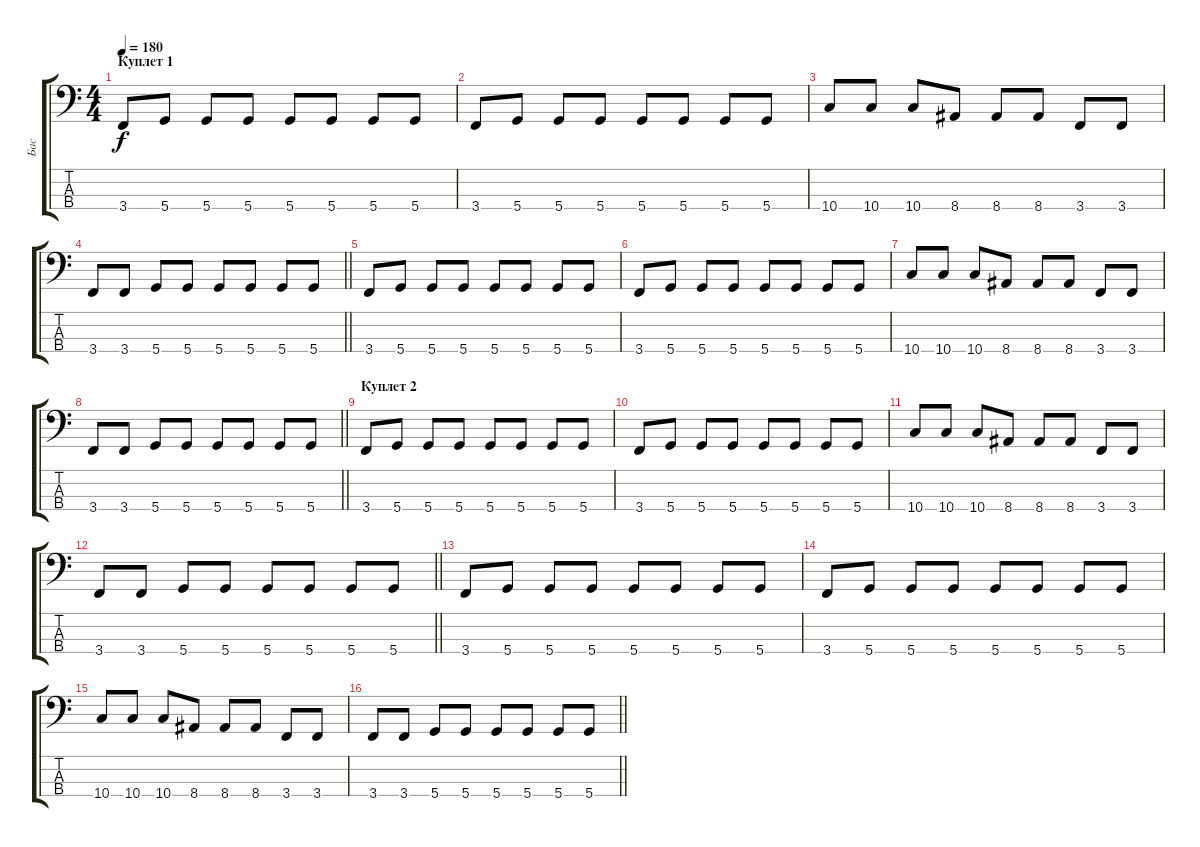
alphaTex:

\track ("Бас" "Бас") {instrument electricbasspick}
\staff {score tabs}
\tuning (G2 D2 A1 D1) {hide}
\ts (4 4)
\section ("" "Куплет 1")
\tempo 180
\clef f4
\ks c
3.4.8{dy f} 5.4.8 5.4.8 5.4.8 5.4.8 5.4.8 5.4.8 5.4.8 |
3.4.8 5.4.8 5.4.8 5.4.8 5.4.8 5.4.8 5.4.8 5.4.8 |
10.4.8 10.4.8 10.4.8 8.4.8 8.4.8 8.4.8 3.4.8 3.4.8 |
\barLineRight lightlight
3.4.8 3.4.8 5.4.8 5.4.8 5.4.8 5.4.8 5.4.8 5.4.8 |
3.4.8 5.4.8 5.4.8 5.4.8 5.4.8 5.4.8 5.4.8 5.4.8 |
3.4.8 5.4.8 5.4.8 5.4.8 5.4.8 5.4.8 5.4.8 5.4.8 |
10.4.8 10.4.8 10.4.8 8.4.8 8.4.8 8.4.8 3.4.8 3.4.8 |
\barLineRight lightlight
3.4.8 3.4.8 5.4.8 5.4.8 5.4.8 5.4.8 5.4.8 5.4.8 |
\section ("" "Куплет 2")
3.4.8 5.4.8 5.4.8 5.4.8 5.4.8 5.4.8 5.4.8 5.4.8 |
3.4.8 5.4.8 5.4.8 5.4.8 5.4.8 5.4.8 5.4.8 5.4.8 |
10.4.8 10.4.8 10.4.8 8.4.8 8.4.8 8.4.8 3.4.8 3.4.8 |
\barLineRight lightlight
3.4.8 3.4.8 5.4.8 5.4.8 5.4.8 5.4.8 5.4.8 5.4.8 |
3.4.8 5.4.8 5.4.8 5.4.8 5.4.8 5.4.8 5.4.8 5.4.8 |
3.4.8 5.4.8 5.4.8 5.4.8 5.4.8 5.4.8 5.4.8 5.4.8 |
10.4.8 10.4.8 10.4.8 8.4.8 8.4.8 8.4.8 3.4.8 3.4.8 |
\barLineRight lightlight
3.4.8 3.4.8 5.4.8 5.4.8 5.4.8 5.4.8 5.4.8 5.4.8
